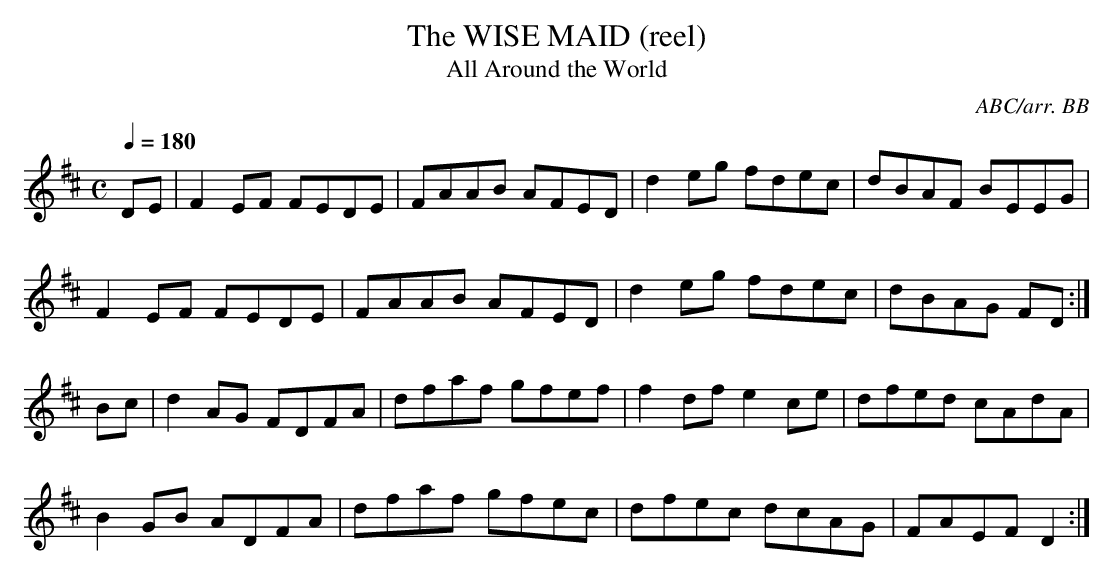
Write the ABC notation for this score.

X:1
T:WISE MAID (reel), The
T:All Around the World
C:ABC/arr. BB
that way, so the version below is the usual AABB.
L:1/8
Q:1/4=180
M:C
K:D
DE|F2EF FEDE|FAAB AFED|d2eg fdec|dBAF BEEG|
F2EF FEDE|FAAB AFED|d2eg fdec|dBAG FD:|
Bc|d2AG FDFA|dfaf gfef|f2df e2ce|dfed cAdA|
B2GB ADFA|dfaf gfec|dfec dcAG|FAEF D2:|
